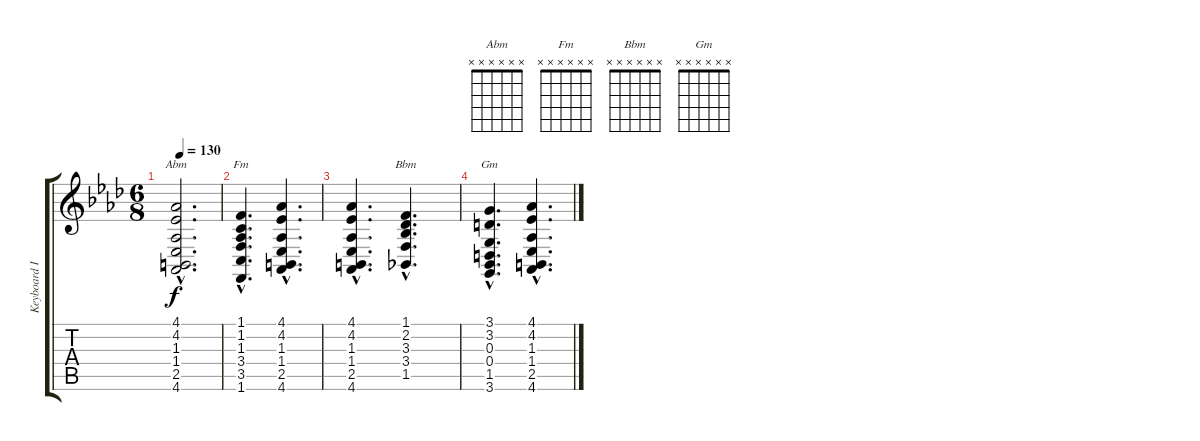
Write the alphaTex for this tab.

\track ("Keyboard II" "Keyboard I") {instrument tremolostrings}
\staff {score tabs}
\tuning (E4 B3 G3 D3 A2 E2) {hide}
\chord ("Abm" x x x x x x) {firstfret 0}
\chord ("Fm" x x x x x x) {firstfret 0}
\chord ("Bbm" x x x x x x) {firstfret 0}
\chord ("Gm" x x x x x x) {firstfret 0}
\ts (6 8)
\tempo 130
\clef g2
\ks ab
(4.1{hac} 4.2{hac} 1.3{hac} 1.4{hac} 2.5{hac} 4.6{hac}).2{d ch "Abm" dy f} |
(1.1{hac} 1.2{hac} 1.3{hac} 3.4{hac} 3.5{hac} 1.6{hac}).4{d ch "Fm"} (4.1{hac} 4.2{hac} 1.3{hac} 1.4{hac} 2.5{hac} 4.6{hac}).4{d} |
(4.1{hac} 4.2{hac} 1.3{hac} 1.4{hac} 2.5{hac} 4.6{hac}).4{d} (1.1{hac} 2.2{hac} 3.3{hac} 3.4{hac} 1.5{hac}).4{d ch "Bbm"} |
(3.1{hac} 3.2{hac} 0.3{hac} 0.4{hac} 1.5{hac} 3.6{hac}).4{d ch "Gm"} (4.1{hac} 4.2{hac} 1.3{hac} 1.4{hac} 2.5{hac} 4.6{hac}).4{d}
